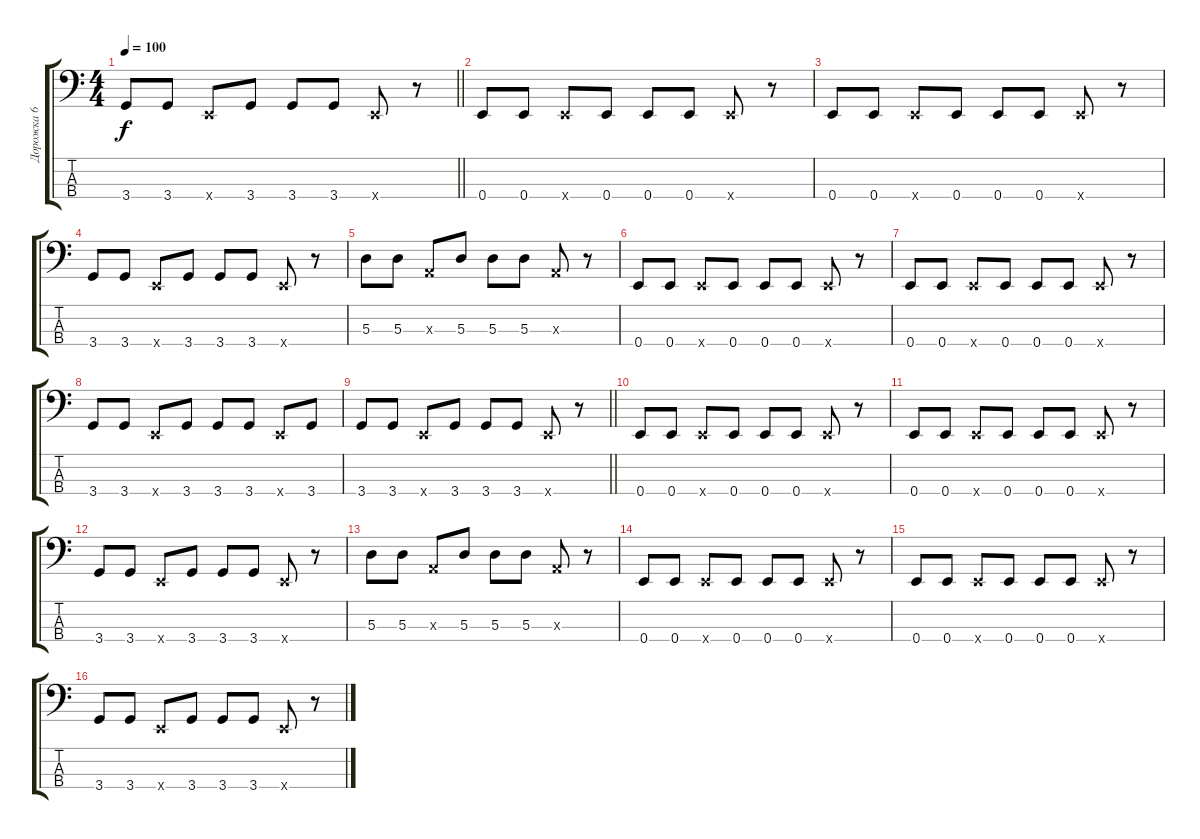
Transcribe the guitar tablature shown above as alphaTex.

\track ("Дорожка 6" "Дорожка 6") {instrument electricbassfinger}
\staff {score tabs}
\tuning (G2 D2 A1 E1) {hide}
\ts (4 4)
\tempo 100
\clef f4
\barLineRight lightlight
\ks c
3.4.8{dy f} 3.4.8 0.4{x}.8 3.4.8 3.4.8 3.4.8 0.4{x}.8 r.8 |
0.4.8 0.4.8 0.4{x}.8 0.4.8 0.4.8 0.4.8 0.4{x}.8 r.8 |
0.4.8 0.4.8 0.4{x}.8 0.4.8 0.4.8 0.4.8 0.4{x}.8 r.8 |
3.4.8 3.4.8 0.4{x}.8 3.4.8 3.4.8 3.4.8 0.4{x}.8 r.8 |
5.3.8 5.3.8 0.3{x}.8 5.3.8 5.3.8 5.3.8 0.3{x}.8 r.8 |
0.4.8 0.4.8 0.4{x}.8 0.4.8 0.4.8 0.4.8 0.4{x}.8 r.8 |
0.4.8 0.4.8 0.4{x}.8 0.4.8 0.4.8 0.4.8 0.4{x}.8 r.8 |
3.4.8 3.4.8 0.4{x}.8 3.4.8 3.4.8 3.4.8 0.4{x}.8 3.4.8 |
\barLineRight lightlight
3.4.8 3.4.8 0.4{x}.8 3.4.8 3.4.8 3.4.8 0.4{x}.8 r.8 |
\section ("" "")
0.4.8 0.4.8 0.4{x}.8 0.4.8 0.4.8 0.4.8 0.4{x}.8 r.8 |
0.4.8 0.4.8 0.4{x}.8 0.4.8 0.4.8 0.4.8 0.4{x}.8 r.8 |
3.4.8 3.4.8 0.4{x}.8 3.4.8 3.4.8 3.4.8 0.4{x}.8 r.8 |
5.3.8 5.3.8 0.3{x}.8 5.3.8 5.3.8 5.3.8 0.3{x}.8 r.8 |
0.4.8 0.4.8 0.4{x}.8 0.4.8 0.4.8 0.4.8 0.4{x}.8 r.8 |
0.4.8 0.4.8 0.4{x}.8 0.4.8 0.4.8 0.4.8 0.4{x}.8 r.8 |
3.4.8 3.4.8 0.4{x}.8 3.4.8 3.4.8 3.4.8 0.4{x}.8 r.8
